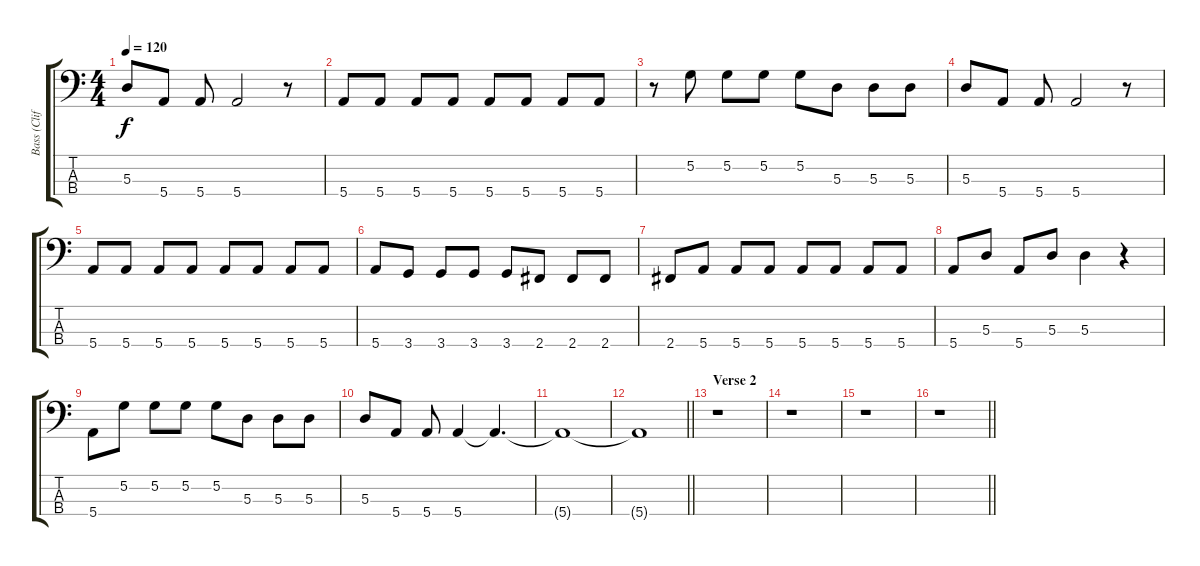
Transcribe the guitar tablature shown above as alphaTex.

\track ("Bass (Cliff Williams)" "Bass (Clif") {instrument electricbassfinger}
\staff {score tabs}
\tuning (G2 D2 A1 E1) {hide}
\ts (4 4)
\tempo 120
\clef f4
\ks c
5.3.8{dy f} 5.4.8 5.4.8 5.4.2 r.8 |
5.4.8 5.4.8 5.4.8 5.4.8 5.4.8 5.4.8 5.4.8 5.4.8 |
r.8 5.2.8 5.2.8 5.2.8 5.2.8 5.3.8 5.3.8 5.3.8 |
5.3.8 5.4.8 5.4.8 5.4.2 r.8 |
5.4.8 5.4.8 5.4.8 5.4.8 5.4.8 5.4.8 5.4.8 5.4.8 |
5.4.8 3.4.8 3.4.8 3.4.8 3.4.8 2.4.8 2.4.8 2.4.8 |
2.4.8 5.4.8 5.4.8 5.4.8 5.4.8 5.4.8 5.4.8 5.4.8 |
5.4.8 5.3.8 5.4.8 5.3.8 5.3.4 r.4 |
5.4.8 5.2.8 5.2.8 5.2.8 5.2.8 5.3.8 5.3.8 5.3.8 |
5.3.8 5.4.8 5.4.8 5.4.4 5.4{t}.4{d} |
5.4{t}.1 |
\barLineRight lightlight
5.4{t}.1 |
\section ("" "Verse 2")
r.1 |
r.1 |
r.1 |
\barLineRight lightlight
r.1
